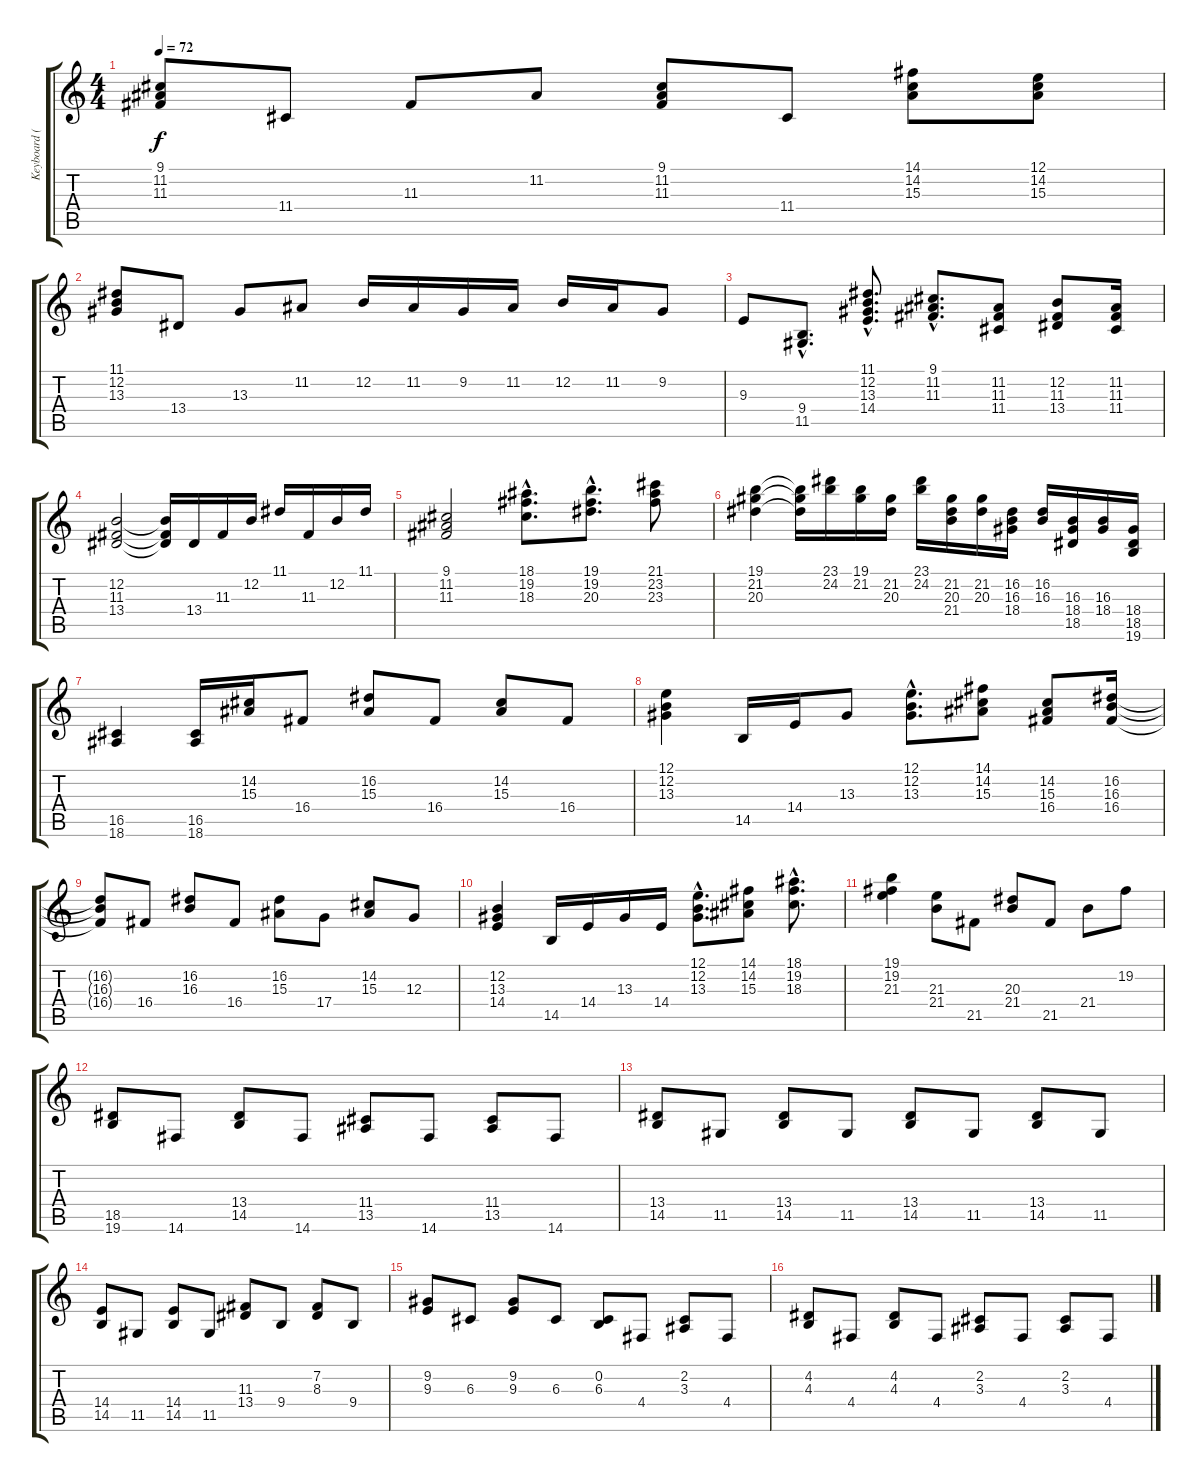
\track ("Keyboard (Left)" "Keyboard (") {instrument acousticgrandpiano}
\staff {score tabs}
\tuning (E4 B3 G3 D3 A2 E2) {hide}
\ts (4 4)
\tempo 72
\clef g2
\ks c
(9.1 11.2 11.3).8{dy f} 11.4.8 11.3.8 11.2.8 (9.1 11.2 11.3).8 11.4.8 (14.1 14.2 15.3).8 (12.1 14.2 15.3).8 |
(11.1 12.2 13.3).8 13.4.8 13.3.8 11.2.8 12.2.16 11.2.16 9.2.16 11.2.16 12.2.16 11.2.16 9.2.8 |
9.3.8 (9.4{hac} 11.5{hac}).8{d} (11.1{hac} 12.2{hac} 13.3{hac} 14.4{hac}).8{d} (9.1{hac} 11.2{hac} 11.3{hac}).8{d} (11.2 11.3 11.4).8 (12.2 11.3 13.4).8 (11.2 11.3 11.4).16 |
(12.2 11.3 13.4).2 (12.2{t} 11.3{t} 13.4{t}).16 13.4.16 11.3.16 12.2.16 11.1.16 11.3.16 12.2.16 11.1.16 |
(9.1 11.2 11.3).2 (18.1{hac} 19.2{hac} 18.3{hac}).8{d} (19.1{hac} 19.2{hac} 20.3{hac}).8{d} (21.1 23.2 23.3).8 |
(19.1 21.2 20.3).4 (19.1{t} 21.2{t} 20.3{t}).16 (23.1 24.2).16 (19.1 21.2).16 (21.2 20.3).16 (23.1 24.2).16 (21.2 20.3 21.4).16 (21.2 20.3).16 (16.2 16.3 18.4).16 (16.2 16.3).16 (16.3 18.4 18.5).16 (16.3 18.4).16 (18.4 18.5 19.6).16 |
(16.5 18.6).4 (16.5 18.6).16 (14.2 15.3).16 16.4.8 (16.2 15.3).8 16.4.8 (14.2 15.3).8 16.4.8 |
(12.1 12.2 13.3).4 14.5.16 14.4.16 13.3.8 (12.1{hac} 12.2{hac} 13.3{hac}).8{d} (14.1 14.2 15.3).8 (14.2 15.3 16.4).8 (16.2 16.3 16.4).16 |
(16.2{t} 16.3{t} 16.4{t}).8 16.4.8 (16.2 16.3).8 16.4.8 (16.2 15.3).8 17.4.8 (14.2 15.3).8 12.3.8 |
(12.2 13.3 14.4).4 14.5.16 14.4.16 13.3.16 14.4.16 (12.1{hac} 12.2{hac} 13.3{hac}).8{d} (14.1 14.2 15.3).8 (18.1{hac} 19.2{hac} 18.3{hac}).8{d} |
(19.1 19.2 21.3).4 (21.3 21.4).8 21.5.8 (20.3 21.4).8 21.5.8 21.4.8 19.2.8 |
(18.5 19.6).8 14.6.8 (13.4 14.5).8 14.6.8 (11.4 13.5).8 14.6.8 (11.4 13.5).8 14.6.8 |
(13.4 14.5).8 11.5.8 (13.4 14.5).8 11.5.8 (13.4 14.5).8 11.5.8 (13.4 14.5).8 11.5.8 |
(14.4 14.5).8 11.5.8 (14.4 14.5).8 11.5.8 (11.3 13.4).8 9.4.8 (7.2 8.3).8 9.4.8 |
(9.2 9.3).8 6.3.8 (9.2 9.3).8 6.3.8 (0.2 6.3).8 4.4.8 (2.2 3.3).8 4.4.8 |
(4.2 4.3).8 4.4.8 (4.2 4.3).8 4.4.8 (2.2 3.3).8 4.4.8 (2.2 3.3).8 4.4.8
